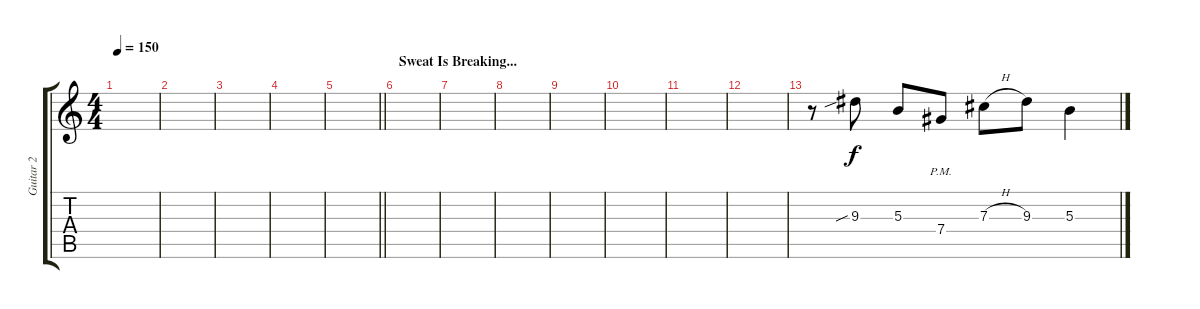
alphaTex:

\track ("Guitar 2" "Guitar 2") {instrument distortionguitar}
\staff {score tabs}
\tuning (Eb4 Bb3 Gb3 Db3 Ab2 Eb2) {hide}
\ts (4 4)
\tempo 150
\clef g2
\ks c
|
|
|
|
\barLineRight lightlight
|
\section ("" "Sweat Is Breaking...")
|
|
|
|
|
|
|
r.8 9.3{sib}.8 5.3.8 7.4{pm}.8 7.3{h}.8 9.3.8 5.3.4
